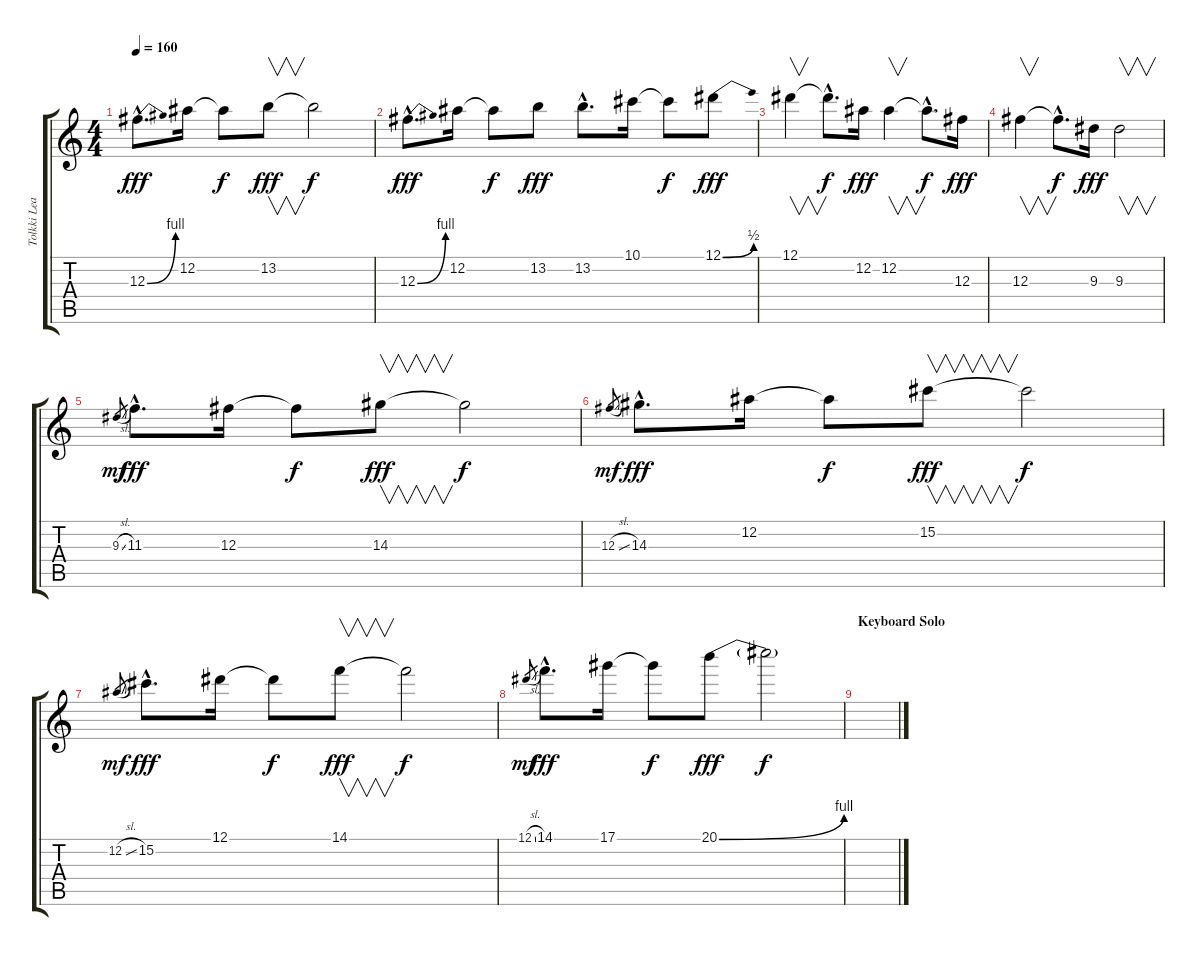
\track ("Tolkki Lead" "Tolkki Lea") {instrument overdrivenguitar}
\staff {score tabs}
\tuning (Eb4 Bb3 Gb3 Db3 Ab2 Eb2) {hide}
\ts (4 4)
\tempo 160
\clef g2
\ks c
12.3{be (bend 0 0 60 4) hac}.8{d dy fff} 12.2.16 12.2{t}.8{dy f} 13.2.8{v dy fff} 13.2{t}.2{dy f} |
12.3{be (bend 0 0 60 4) hac}.8{d dy fff} 12.2.16 12.2{t}.8{dy f} 13.2.8{dy fff} 13.2{hac}.8{d} 10.1.16 10.1{t}.8{dy f} 12.1{be (bend 0 0 60 2)}.8{dy fff} |
12.1.4{v} 12.1{hac t}.8{d dy f} 12.2.16{dy fff} 12.2.4{v} 12.2{hac t}.8{d dy f} 12.3.16{dy fff} |
12.3.4{v} 12.3{hac t}.8{d dy f} 9.3.16{dy fff} 9.3.2{v} |
9.3{sl}.8{gr dy mf} 11.3{hac}.8{d dy fff} 12.3.16 12.3{t}.8{dy f} 14.3.8{v dy fff} 14.3{t}.2{dy f} |
12.3{sl}.8{gr dy mf} 14.3{hac}.8{d dy fff} 12.2.16 12.2{t}.8{dy f} 15.2.8{v dy fff} 15.2{t}.2{dy f} |
12.2{sl}.8{gr dy mf} 15.2{hac}.8{d dy fff} 12.1.16 12.1{t}.8{dy f} 14.1.8{v dy fff} 14.1{t}.2{dy f} |
12.1{sl}.8{gr dy mf} 14.1{hac}.8{d dy fff} 17.1.16 17.1{t}.8{dy f} 20.1{be (bend 0 0 60 4)}.8{dy fff} 20.1{t}.2{dy f} |
\section ("" "Keyboard Solo")
